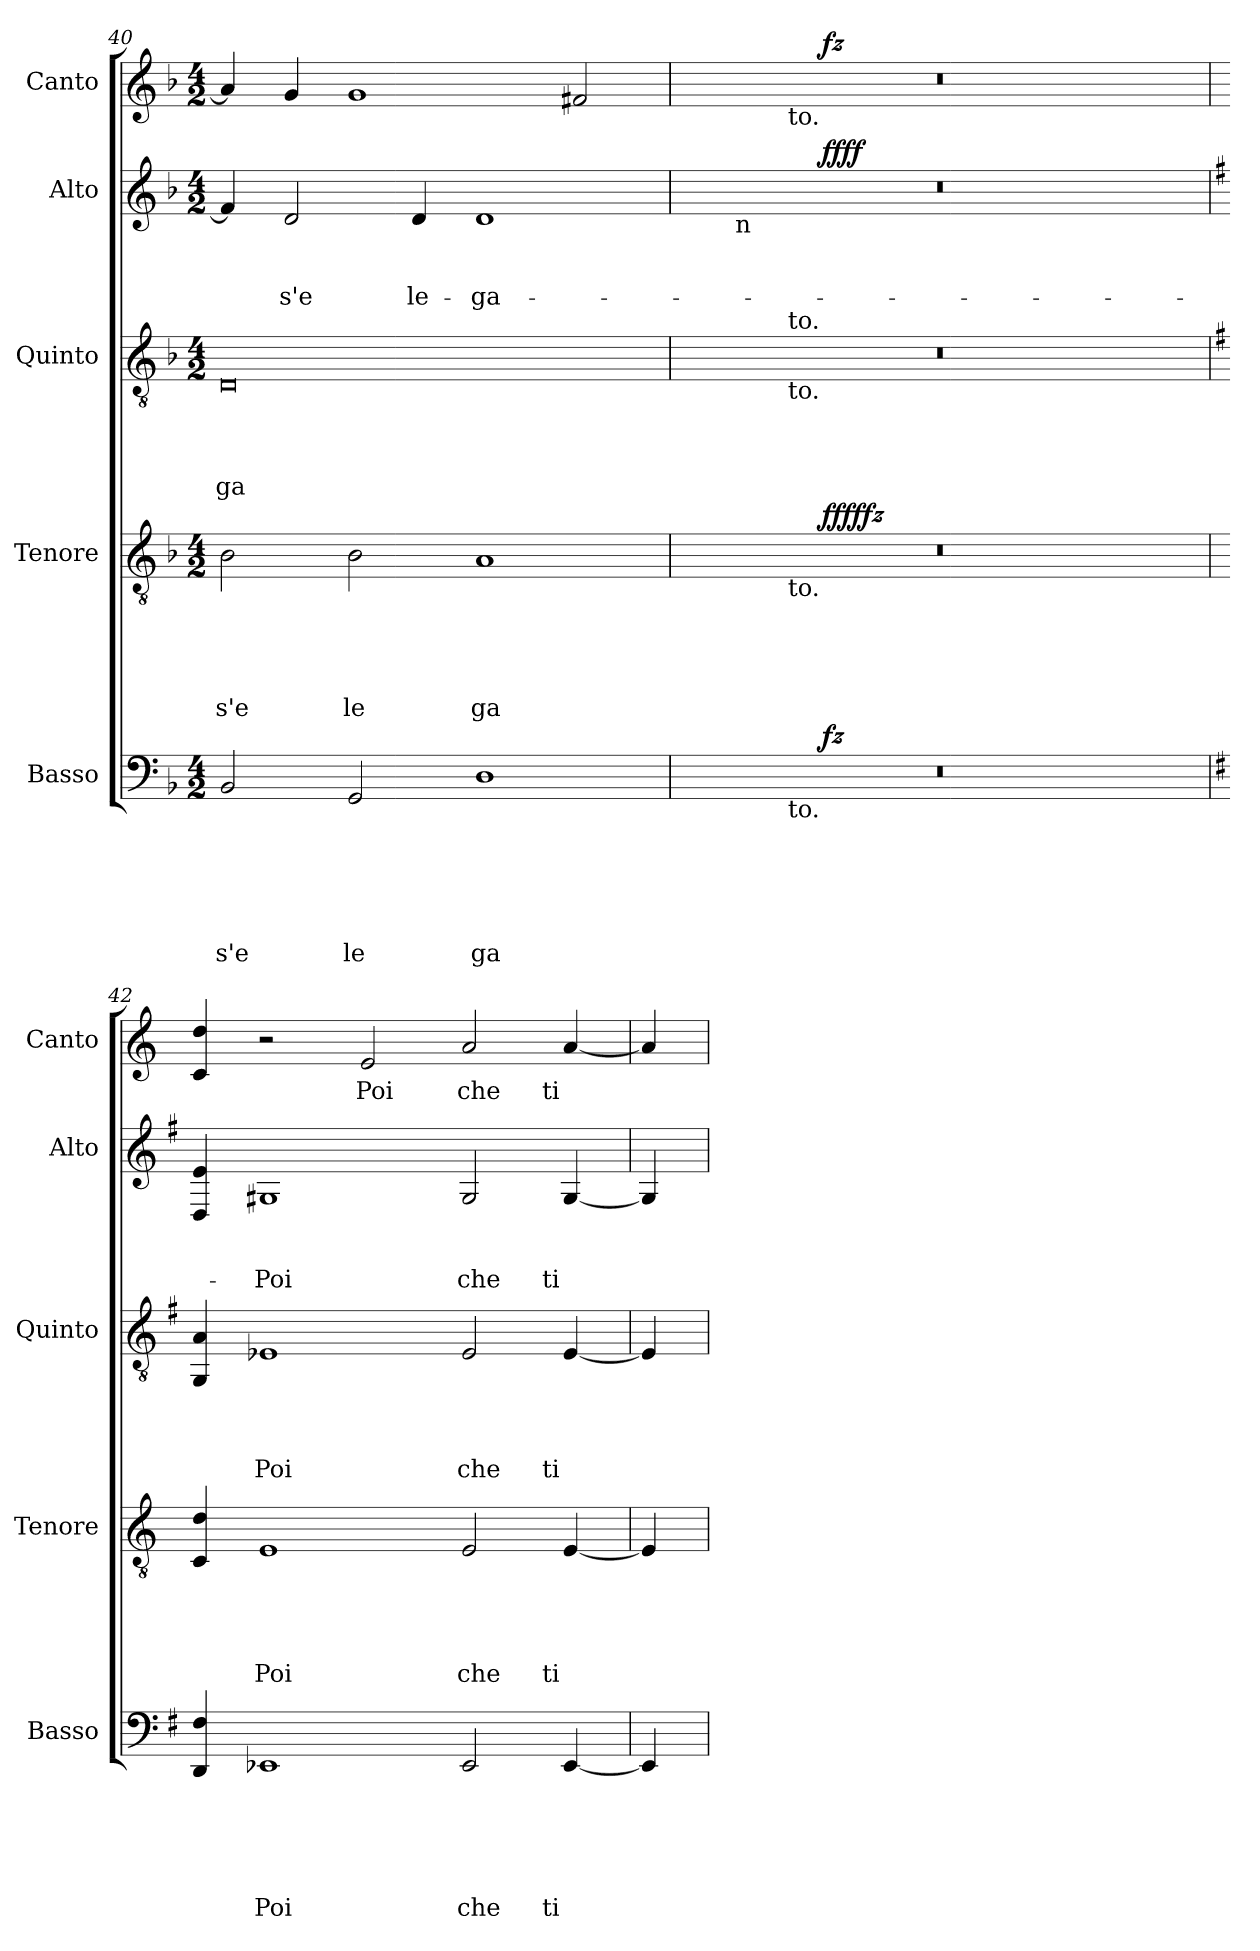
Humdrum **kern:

**kern	**text	**text	**text	**text	**text	**text	**dynam	**kern	**text	**text	**text	**text	**text	**dynam	**kern	**text	**text	**text	**text	**kern	**text	**text	**text	**dynam	**kern	**text	**dynam
*part5	*part5	*part5	*part5	*part5	*part5	*part5	*part5	*part4	*part4	*part4	*part4	*part4	*part4	*part4	*part3	*part3	*part3	*part3	*part3	*part2	*part2	*part2	*part2	*part2	*part1	*part1	*part1
*staff5	*staff5	*staff5	*staff5	*staff5	*staff5	*staff5	*staff5	*staff4	*staff4	*staff4	*staff4	*staff4	*staff4	*staff4	*staff3	*staff3	*staff3	*staff3	*staff3	*staff2	*staff2	*staff2	*staff2	*staff2	*staff1	*staff1	*staff1
*I"Basso	*	*	*	*	*	*	*	*I"Tenore	*	*	*	*	*	*	*I"Quinto	*	*	*	*	*I"Alto	*	*	*	*	*I"Canto	*	*
*I'Basso	*	*	*	*	*	*	*	*I'Tenore	*	*	*	*	*	*	*I'Quinto	*	*	*	*	*I'Alto	*	*	*	*	*I'Canto	*	*
*clefF4	*	*	*	*	*	*	*	*clefGv2	*	*	*	*	*	*	*clefGv2	*	*	*	*	*clefG2	*	*	*	*	*clefG2	*	*
*ITrd-3c-5	*	*	*	*	*	*	*	*	*	*	*	*	*	*	*ITrd-3c-5	*	*	*	*	*ITrd-3c-5	*	*	*	*	*	*	*
*k[b-e-]	*	*	*	*	*	*	*	*k[b-]	*	*	*	*	*	*	*k[b-e-]	*	*	*	*	*k[b-e-]	*	*	*	*	*k[b-]	*	*
*B-:	*	*	*	*	*	*	*	*F:	*	*	*	*	*	*	*B-:	*	*	*	*	*B-:	*	*	*	*	*F:	*	*
*M4/2	*	*	*	*	*	*	*	*M4/2	*	*	*	*	*	*	*M4/2	*	*	*	*	*M4/2	*	*	*	*	*M4/2	*	*
=40	=40	=40	=40	=40	=40	=40	=40	=40	=40	=40	=40	=40	=40	=40	=40	=40	=40	=40	=40	=40	=40	=40	=40	=40	=40	=40	=40
!	!	!	!	!	!	!LO:LY:b	!	!	!	!	!	!	!LO:LY:b	!	!	!	!	!	!LO:LY:b	!	!	!	!	!	!	!	!
2E-/	.	.	.	.	.	s'e	.	2B-\	.	.	.	.	s'e	.	0G	.	.	.	ga	4b-/]	.	.	.	.	4a/]	.	.
!	!	!	!	!	!	!	!	!	!	!	!	!	!	!	!	!	!	!	!	!	!	!	!LO:LY:b	!	!	!	!
.	.	.	.	.	.	.	.	.	.	.	.	.	.	.	.	.	.	.	.	2g/	.	.	-s'e	.	4g/	.	.
!	!	!	!	!	!	!LO:LY:b	!	!	!	!	!	!	!LO:LY:b	!	!	!	!	!	!	!	!	!	!	!	!	!	!
2C/	.	.	.	.	.	le	.	2B-\	.	.	.	.	le	.	.	.	.	.	.	.	.	.	.	.	1g	.	.
!	!	!	!	!	!	!	!	!	!	!	!	!	!	!	!	!	!	!	!	!	!	!	!LO:LY:b	!	!	!	!
.	.	.	.	.	.	.	.	.	.	.	.	.	.	.	.	.	.	.	.	4g/	.	.	le-	.	.	.	.
!	!	!	!	!	!	!LO:LY:b	!	!	!	!	!	!	!LO:LY:b	!	!	!	!	!	!	!	!	!	!LO:LY:b	!	!	!	!
1G	.	.	.	.	.	ga	.	1A	.	.	.	.	ga	.	.	.	.	.	.	1g	.	.	-ga-	.	.	.	.
.	.	.	.	.	.	.	.	.	.	.	.	.	.	.	.	.	.	.	.	.	.	.	.	.	2f#/	.	.
=41	=41	=41	=41	=41	=41	=41	=41	=41	=41	=41	=41	=41	=41	=41	=41	=41	=41	=41	=41	=41	=41	=41	=41	=41	=41	=41	=41
*^	*	*	*	*	*	*	*	*^	*	*	*	*	*	*	*^	*	*	*	*	*^	*	*	*	*	*^	*	*
*	*^	*	*	*	*	*	*	*	*	*^	*	*	*	*	*	*	*	*	*	*	*	*	*	*^	*	*	*	*	*	*^	*	*
0r	4ryy	4ryy	.	.	.	.	.	.	.	0r	4ryy	4ryy	.	.	.	.	.	.	0r	4ryy	.	.	.	.	0r	4ryy	8..ryy	.	.	.	.	0r	4ryy	4ryy	.	.
!	!	!	!	!	!	!	!	!	!	!	!	!	!	!	!	!	!	!	!	!	!	!	!	!	!	!	!LO:TX:b:t=n	!	!	!	!	!	!	!	!	!
.	.	.	.	.	.	.	.	.	.	.	.	.	.	.	.	.	.	.	.	.	.	.	.	.	.	.	1ryy	.	.	.	.	.	.	.	.	.
.	8ryy	16.ryy	.	.	.	.	.	.	.	.	8ryy	16.ryy	.	.	.	.	.	.	.	16.ryy	.	.	.	.	.	8ryy	.	.	.	.	.	.	8ryy	16.ryy	.	.
!	!	!	!	!	!	!	!	!	!	!	!	!	!	!	!	!	!	!	!	!	!	!	!	!	!	!	!	!	!	!	!	!	!	!LO:TX:b:t=to.	!	!
!	!	!	!	!	!	!	!	!	!	!	!	!	!	!	!	!	!	!	!	!LO:TX:b:t=to.	!	!	!	!	!	!	!	!	!	!	!	!	!	!	!	!
!	!	!	!	!	!	!	!	!	!	!	!	!	!	!	!	!	!	!	!	!LO:TX:a:t=to.	!	!	!	!	!	!	!	!	!	!	!	!	!	!	!	!
!	!	!	!	!	!	!	!	!	!	!	!	!LO:TX:b:t=to.	!	!	!	!	!	!	!	!	!	!	!	!	!	!	!	!	!	!	!	!	!	!	!	!
!	!	!LO:TX:b:t=to.	!	!	!	!	!	!	!	!	!	!	!	!	!	!	!	!	!	!	!	!	!	!	!	!	!	!	!	!	!	!	!	!	!	!
.	.	1ryy	.	.	.	.	.	.	.	.	.	1ryy	.	.	.	.	.	.	.	1ryy	.	.	.	.	.	.	.	.	.	.	.	.	.	1ryy	.	.
.	32ryy	.	.	.	.	.	.	.	.	.	32ryy	.	.	.	.	.	.	.	.	.	.	.	.	.	.	32ryy	.	.	.	.	.	.	32ryy	.	.	.
!	!	!	!	!	!	!	!	!	!LO:DY:b	!	!	!	!	!	!	!	!	!LO:DY:a	!	!	!	!	!	!	!	!	!	!	!	!	!	!	!	!	!	!
!	!	!	!	!	!	!	!	!	!	!	!	!	!	!	!	!	!	!LO:DY:n=1:b	!	!	!	!	!	!	!	!	!	!	!	!	!LO:DY:b	!	!	!	!	!LO:DY:b
.	1ryy	.	.	.	.	.	.	.	fz	.	1ryy	.	.	.	.	.	.	ffff fz	.	.	.	.	.	.	.	1ryy	.	.	.	.	ffff	.	1ryy	.	.	fz
.	.	.	.	.	.	.	.	.	.	.	.	.	.	.	.	.	.	.	.	.	.	.	.	.	.	.	2ryy	.	.	.	.	.	.	.	.	.
.	.	2ryy	.	.	.	.	.	.	.	.	.	2ryy	.	.	.	.	.	.	.	2ryy	.	.	.	.	.	.	.	.	.	.	.	.	.	2ryy	.	.
.	2ryy	.	.	.	.	.	.	.	.	.	2ryy	.	.	.	.	.	.	.	.	.	.	.	.	.	.	2ryy	.	.	.	.	.	.	2ryy	.	.	.
.	.	.	.	.	.	.	.	.	.	.	.	.	.	.	.	.	.	.	.	.	.	.	.	.	.	.	4ryy	.	.	.	.	.	.	.	.	.
.	.	8ryy	.	.	.	.	.	.	.	.	.	8ryy	.	.	.	.	.	.	.	8ryy	.	.	.	.	.	.	.	.	.	.	.	.	.	8ryy	.	.
.	16.ryy	.	.	.	.	.	.	.	.	.	16.ryy	.	.	.	.	.	.	.	.	.	.	.	.	.	.	16.ryy	.	.	.	.	.	.	16.ryy	.	.	.
.	.	32ryy	.	.	.	.	.	.	.	.	.	32ryy	.	.	.	.	.	.	.	32ryy	.	.	.	.	.	.	32ryy	.	.	.	.	.	.	32ryy	.	.
*v	*v	*v	*	*	*	*	*	*	*	*	*	*	*	*	*	*	*	*	*v	*v	*	*	*	*	*v	*v	*v	*	*	*	*	*v	*v	*v	*	*
*	*	*	*	*	*	*	*	*v	*v	*v	*	*	*	*	*	*	*	*	*	*	*	*	*	*	*	*	*	*	*
!!LO:LB:g=z
=42!	=42!	=42!	=42!	=42!	=42!	=42!	=42!	=42!	=42!	=42!	=42!	=42!	=42!	=42!	=42!	=42!	=42!	=42!	=42!	=42!	=42!	=42!	=42!	=42!	=42!	=42!	=42!
*k[]	*	*	*	*	*	*	*	*k[]	*	*	*	*	*	*	*k[]	*	*	*	*	*k[]	*	*	*	*	*k[]	*	*
*C:	*	*	*	*	*	*	*	*C:	*	*	*	*	*	*	*C:	*	*	*	*	*C:	*	*	*	*	*C:	*	*
*^	*	*	*	*	*	*	*	*^	*	*	*	*	*	*	*^	*	*	*	*	*^	*	*	*	*	*^	*	*
*	*^	*	*	*	*	*	*	*	*	*^	*	*	*	*	*	*	*	*	*	*	*	*	*	*^	*	*	*	*	*	*^	*	*
!	!	!	!	!	!	!	!	!	!	!	!	!	!	!	!	!	!	!	!	!	!	!	!	!	!	!	!	!	!	!	!	!LO:TX:b:t=b	!	!	!	!
!	!	!	!	!	!	!	!	!	!	!	!	!	!	!	!	!	!	!	!	!	!	!	!	!	!LO:TX:b:t=b	!	!	!	!	!	!	!	!	!	!	!
!	!	!	!	!	!	!	!	!	!	!LO:TX:b:t=b	!	!	!	!	!	!	!	!	!	!	!	!	!	!	!	!	!	!	!	!	!	!	!	!	!	!
*v	*v	*v	*	*	*	*	*	*	*	*	*	*	*	*	*	*	*	*	*v	*v	*	*	*	*	*v	*v	*v	*	*	*	*	*v	*v	*v	*	*
*	*	*	*	*	*	*	*	*v	*v	*v	*	*	*	*	*	*	*	*	*	*	*	*	*	*	*	*	*	*	*
4GG/ 4B/	.	.	.	.	.	.	.	4C/ 4d/	.	.	.	.	.	.	4C/ 4d/	.	.	.	.	4G/ 4a/	.	.	.	.	4c/ 4dd/	.	.
!	!	!	!	!	!	!LO:LY:b	!	!	!	!	!	!	!LO:LY:b	!	!	!	!	!	!LO:LY:b	!	!	!	!LO:LY:b	!	!	!	!
1AA-X	.	.	.	.	.	Poi	.	1E	.	.	.	.	Poi	.	1A-X	.	.	.	Poi	1c#X	.	.	-Poi	.	2r	.	.
!	!	!	!	!	!	!	!	!	!	!	!	!	!	!	!	!	!	!	!	!	!	!	!	!	!	!LO:LY:b	!
.	.	.	.	.	.	.	.	.	.	.	.	.	.	.	.	.	.	.	.	.	.	.	.	.	2e/	-Poi	.
!	!	!	!	!	!	!LO:LY:b	!	!	!	!	!	!	!LO:LY:b	!	!	!	!	!	!LO:LY:b	!	!	!	!LO:LY:b	!	!	!LO:LY:b	!
2AA-/	.	.	.	.	.	che	.	2E/	.	.	.	.	che	.	2A-/	.	.	.	che	2c#/	.	.	che	.	2a/	che	.
!	!	!	!	!	!	!LO:LY:b	!	!	!	!	!	!	!LO:LY:b	!	!	!	!	!	!LO:LY:b	!	!	!	!LO:LY:b	!	!	!LO:LY:b	!
[4AA-/	.	.	.	.	.	ti	.	[4E/	.	.	.	.	ti	.	[4A-/	.	.	.	ti	[4c#/	.	.	ti	.	[4a/	ti	.
=43	=43	=43	=43	=43	=43	=43	=43	=43	=43	=43	=43	=43	=43	=43	=43	=43	=43	=43	=43	=43	=43	=43	=43	=43	=43	=43	=43
4AA-/]	.	.	.	.	.	.	.	4E/]	.	.	.	.	.	.	4A-/]	.	.	.	.	4c#/]	.	.	.	.	4a/]	.	.
=	=	=	=	=	=	=	=	=	=	=	=	=	=	=	=	=	=	=	=	=	=	=	=	=	=	=	=
*-	*-	*-	*-	*-	*-	*-	*-	*-	*-	*-	*-	*-	*-	*-	*-	*-	*-	*-	*-	*-	*-	*-	*-	*-	*-	*-	*-
